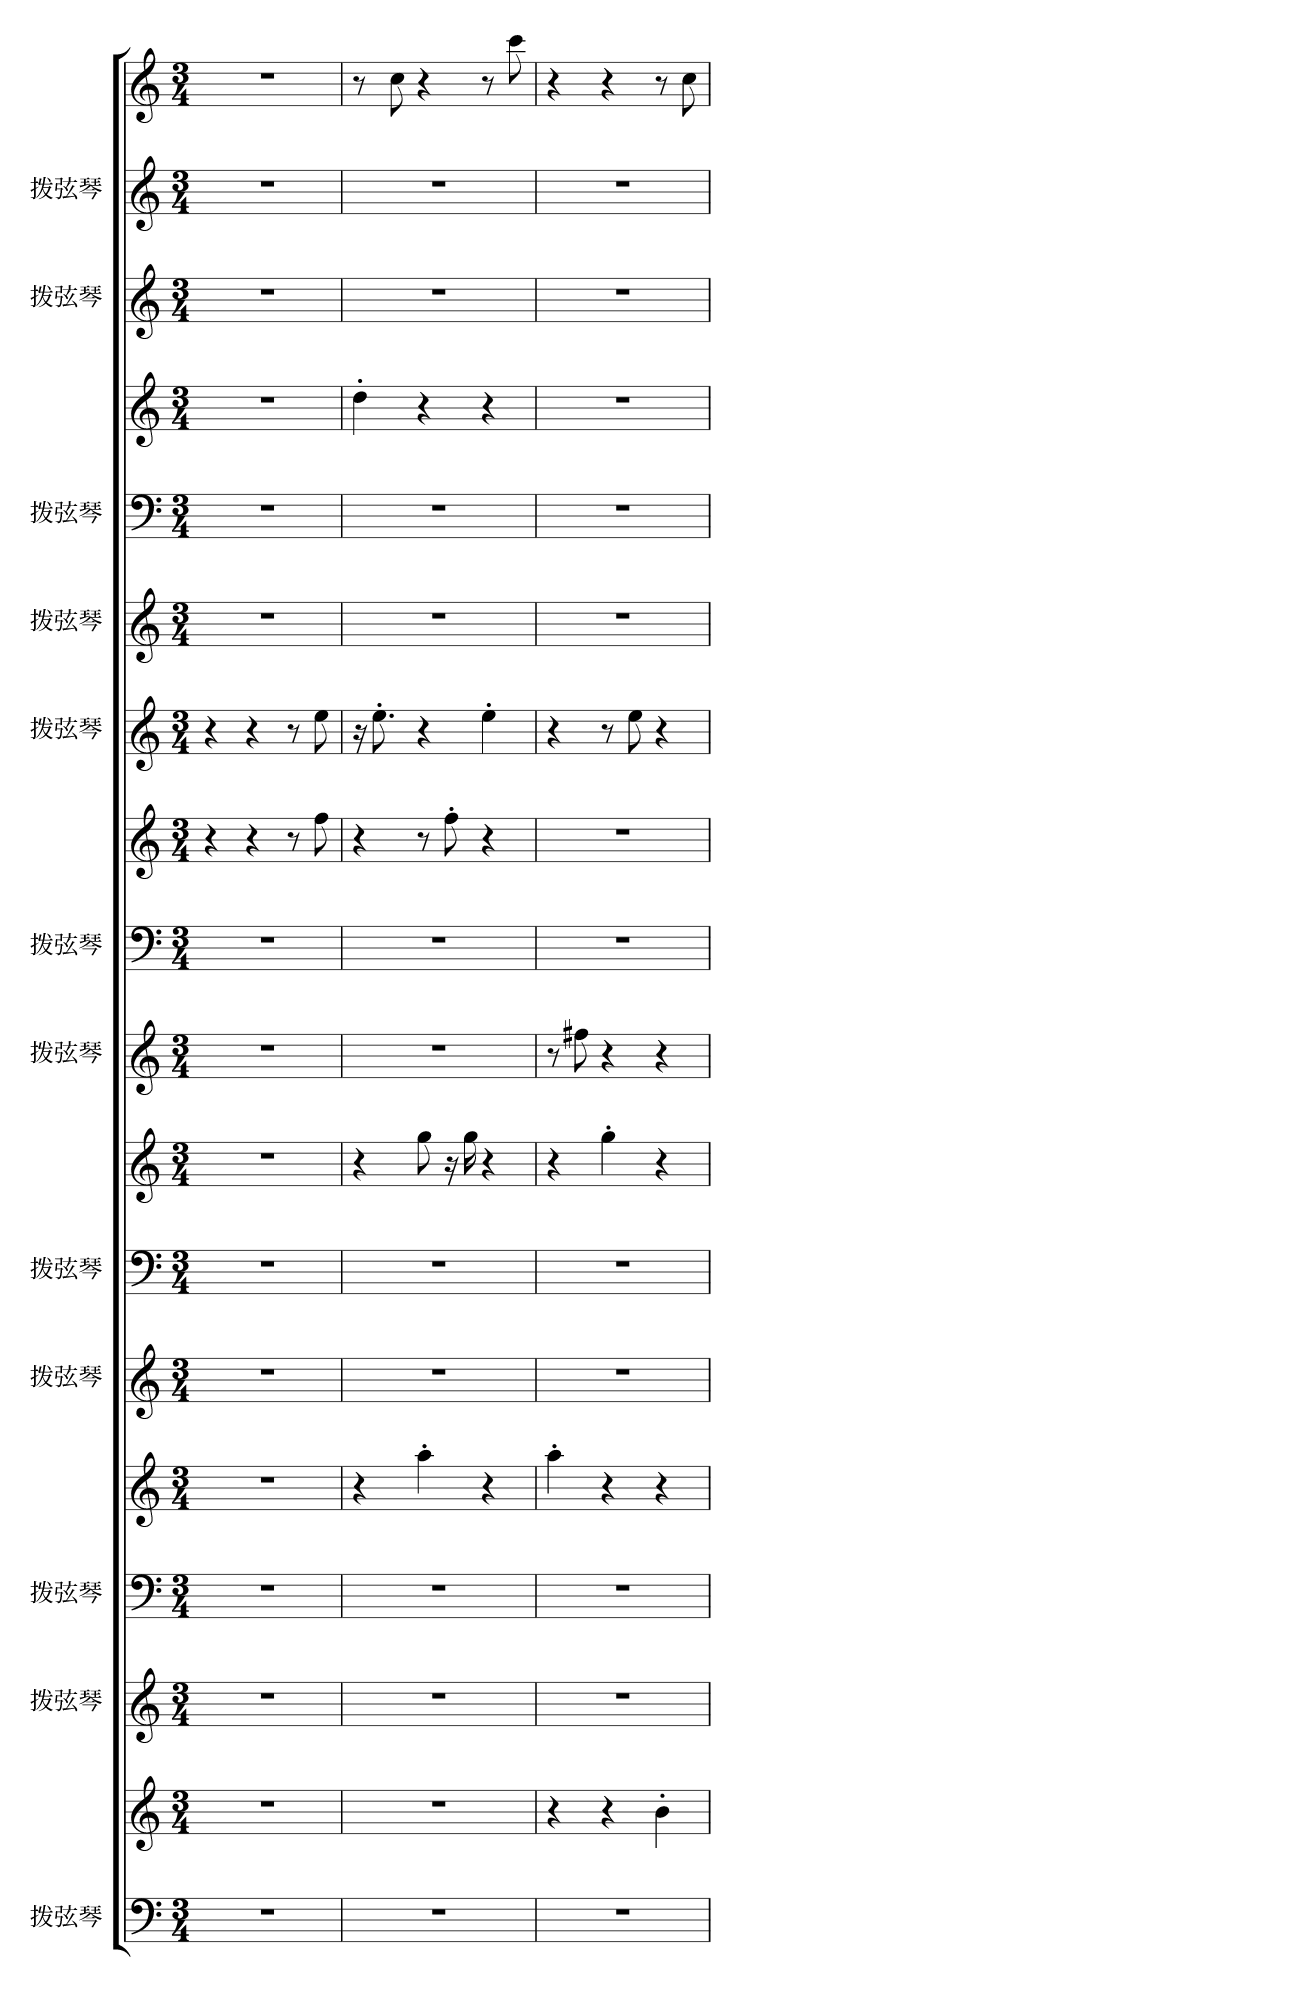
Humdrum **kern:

**kern	**kern	**kern	**kern	**kern	**kern	**kern	**kern	**kern	**kern	**kern	**kern	**kern	**kern	**kern	**kern	**kern	**kern
*part12	*part12	*part11	*part10	*part10	*part9	*part8	*part8	*part7	*part6	*part6	*part5	*part4	*part3	*part3	*part2	*part1	*part1
*staff18	*staff17	*staff16	*staff15	*staff14	*staff13	*staff12	*staff11	*staff10	*staff9	*staff8	*staff7	*staff6	*staff5	*staff4	*staff3	*staff2	*staff1
*I"拨弦琴	*	*I"拨弦琴	*I"拨弦琴	*	*I"拨弦琴	*I"拨弦琴	*	*I"拨弦琴	*I"拨弦琴	*	*I"拨弦琴	*I"拨弦琴	*I"拨弦琴	*	*I"拨弦琴	*I"拨弦琴	*
*clefF4	*clefG2	*clefG2	*clefF4	*clefG2	*clefG2	*clefF4	*clefG2	*clefG2	*clefF4	*clefG2	*clefG2	*clefG2	*clefF4	*clefG2	*clefG2	*clefG2	*clefG2
*k[]	*k[]	*k[]	*k[]	*k[]	*k[]	*k[]	*k[]	*k[]	*k[]	*k[]	*k[]	*k[]	*k[]	*k[]	*k[]	*k[]	*k[]
*M3/4	*M3/4	*M3/4	*M3/4	*M3/4	*M3/4	*M3/4	*M3/4	*M3/4	*M3/4	*M3/4	*M3/4	*M3/4	*M3/4	*M3/4	*M3/4	*M3/4	*M3/4
*MM114	*MM114	*MM114	*MM114	*MM114	*MM114	*MM114	*MM114	*MM114	*MM114	*MM114	*MM114	*MM114	*MM114	*MM114	*MM114	*MM114	*MM114
=1	=1	=1	=1	=1	=1	=1	=1	=1	=1	=1	=1	=1	=1	=1	=1	=1	=1
2.r	2.r	2.r	2.r	2.r	2.r	2.r	2.r	2.r	2.r	4r	4r	2.r	2.r	2.r	2.r	2.r	2.r
.	.	.	.	.	.	.	.	.	.	4r	4r	.	.	.	.	.	.
.	.	.	.	.	.	.	.	.	.	8r	8r	.	.	.	.	.	.
.	.	.	.	.	.	.	.	.	.	8ff\	8ee\	.	.	.	.	.	.
=2	=2	=2	=2	=2	=2	=2	=2	=2	=2	=2	=2	=2	=2	=2	=2	=2	=2
2.r	2.r	2.r	2.r	4r	2.r	2.r	4r	2.r	2.r	4r	16r	2.r	2.r	4dd'\	2.r	2.r	8r
.	.	.	.	.	.	.	.	.	.	.	8.ee'\	.	.	.	.	.	.
.	.	.	.	.	.	.	.	.	.	.	.	.	.	.	.	.	8cc\
.	.	.	.	4aa'\	.	.	8gg\	.	.	8r	4r	.	.	4r	.	.	4r
.	.	.	.	.	.	.	16r	.	.	8ff'\	.	.	.	.	.	.	.
.	.	.	.	.	.	.	16gg\	.	.	.	.	.	.	.	.	.	.
.	.	.	.	4r	.	.	4r	.	.	4r	4ee'\	.	.	4r	.	.	8r
.	.	.	.	.	.	.	.	.	.	.	.	.	.	.	.	.	8ccc\
=3	=3	=3	=3	=3	=3	=3	=3	=3	=3	=3	=3	=3	=3	=3	=3	=3	=3
2.r	4r	2.r	2.r	4aa'\	2.r	2.r	4r	8r	2.r	2.r	4r	2.r	2.r	2.r	2.r	2.r	4r
.	.	.	.	.	.	.	.	8ff#X\	.	.	.	.	.	.	.	.	.
.	4r	.	.	4r	.	.	4gg'\	4r	.	.	8r	.	.	.	.	.	4r
.	.	.	.	.	.	.	.	.	.	.	8ee\	.	.	.	.	.	.
.	4b'\	.	.	4r	.	.	4r	4r	.	.	4r	.	.	.	.	.	8r
.	.	.	.	.	.	.	.	.	.	.	.	.	.	.	.	.	8cc\
=	=	=	=	=	=	=	=	=	=	=	=	=	=	=	=	=	=
*-	*-	*-	*-	*-	*-	*-	*-	*-	*-	*-	*-	*-	*-	*-	*-	*-	*-
